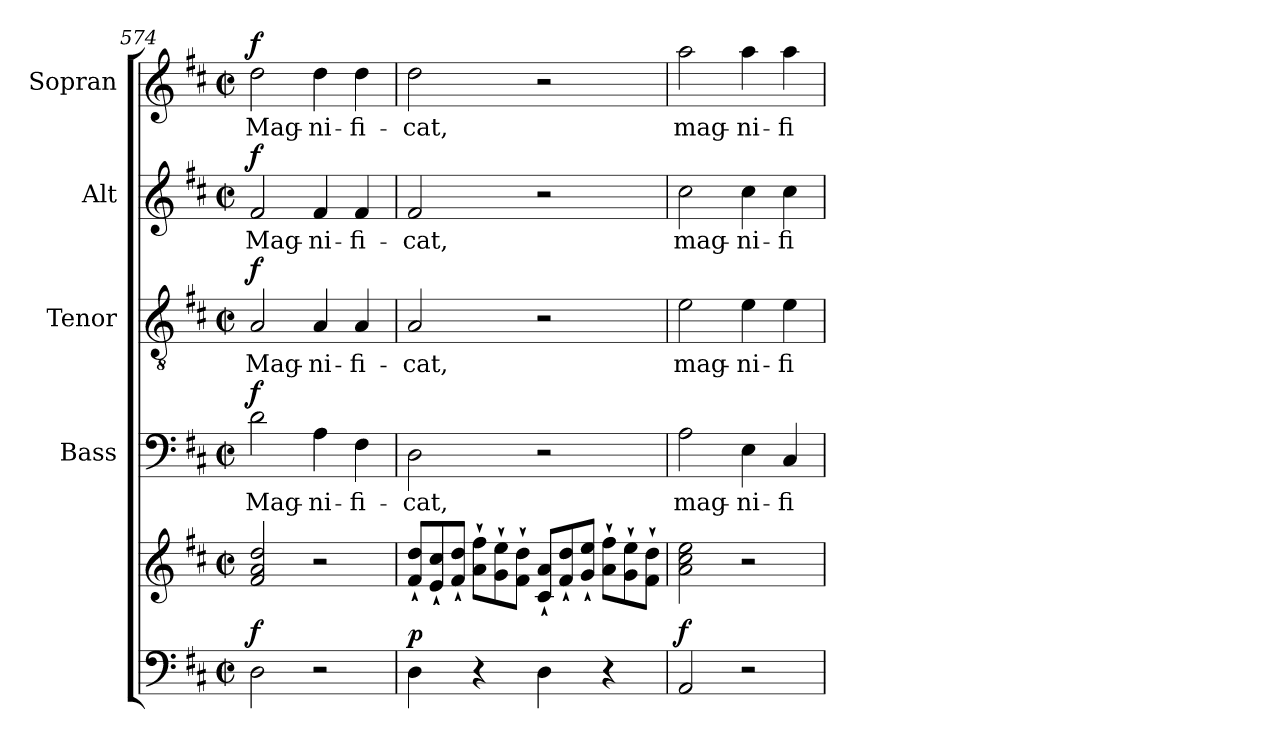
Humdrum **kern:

**kern	**kern	**dynam	**kern	**text	**dynam	**kern	**text	**dynam	**kern	**text	**dynam	**kern	**text	**dynam
*part5	*part5	*part5	*part4	*part4	*part4	*part3	*part3	*part3	*part2	*part2	*part2	*part1	*part1	*part1
*staff6	*staff5	*staff5/6	*staff4	*staff4	*staff4	*staff3	*staff3	*staff3	*staff2	*staff2	*staff2	*staff1	*staff1	*staff1
*	*	*	*I"Bass	*	*	*I"Tenor	*	*	*I"Alt	*	*	*I"Sopran	*	*
*	*	*	*I'B.	*	*	*I'T.	*	*	*I'A.	*	*	*I'S.	*	*
!!LO:LB:g=z
*clefF4	*clefG2	*	*clefF4	*	*	*clefGv2	*	*	*clefG2	*	*	*clefG2	*	*
*k[f#c#]	*k[f#c#]	*	*k[f#c#]	*	*	*k[f#c#]	*	*	*k[f#c#]	*	*	*k[f#c#]	*	*
*D:	*D:	*	*D:	*	*	*D:	*	*	*D:	*	*	*D:	*	*
*M2/2	*M2/2	*	*M2/2	*	*	*M2/2	*	*	*M2/2	*	*	*M2/2	*	*
*met(c|)	*met(c|)	*	*met(c|)	*	*	*met(c|)	*	*	*met(c|)	*	*	*met(c|)	*	*
=574	=574	=574	=574	=574	=574	=574	=574	=574	=574	=574	=574	=574	=574	=574
!	!	!LO:DY:a=2	!	!LO:LY:b	!LO:DY:a	!	!LO:LY:b	!LO:DY:a	!	!LO:LY:b	!LO:DY:a	!	!LO:LY:b	!LO:DY:a
2D\	2f#/ 2a/ 2dd/	f	2d\	Mag-	f	2A/	Mag-	f	2f#/	Mag-	f	2dd\	Mag-	f
!	!	!	!	!LO:LY:b	!	!	!LO:LY:b	!	!	!LO:LY:b	!	!	!LO:LY:b	!
2r	2r	.	4A\	-ni-	.	4A/	-ni-	.	4f#/	-ni-	.	4dd\	-ni-	.
!	!	!	!	!LO:LY:b	!	!	!LO:LY:b	!	!	!LO:LY:b	!	!	!LO:LY:b	!
.	.	.	4F#\	-fi-	.	4A/	-fi-	.	4f#/	-fi-	.	4dd\	-fi-	.
=575	=575	=575	=575	=575	=575	=575	=575	=575	=575	=575	=575	=575	=575	=575
*	*Xtuplet	*	*	*	*	*	*	*	*	*	*	*	*	*
!	!	!LO:DY:a=2	!	!LO:LY:b	!	!	!LO:LY:b	!	!	!LO:LY:b	!	!	!LO:LY:b	!
4D\	12f#/`< 12dd/`<L	p	2D\	-cat,	.	2A/	-cat,	.	2f#/	-cat,	.	2dd\	-cat,	.
.	12e/`< 12cc#/`<	.	.	.	.	.	.	.	.	.	.	.	.	.
.	12f#/`< 12dd/`<J	.	.	.	.	.	.	.	.	.	.	.	.	.
4r	12a\`> 12ff#\`>L	.	.	.	.	.	.	.	.	.	.	.	.	.
.	12g\`> 12ee\`>	.	.	.	.	.	.	.	.	.	.	.	.	.
.	12f#\`> 12dd\`>J	.	.	.	.	.	.	.	.	.	.	.	.	.
4D\	12c#/`< 12a/`<L	.	2r	.	.	2r	.	.	2r	.	.	2r	.	.
.	12f#/`< 12dd/`<	.	.	.	.	.	.	.	.	.	.	.	.	.
.	12g/`< 12ee/`<J	.	.	.	.	.	.	.	.	.	.	.	.	.
4r	12a\`> 12ff#\`>L	.	.	.	.	.	.	.	.	.	.	.	.	.
.	12g\`> 12ee\`>	.	.	.	.	.	.	.	.	.	.	.	.	.
.	12f#\`> 12dd\`>J	.	.	.	.	.	.	.	.	.	.	.	.	.
=576	=576	=576	=576	=576	=576	=576	=576	=576	=576	=576	=576	=576	=576	=576
!	!	!LO:DY:a=2	!	!LO:LY:b	!	!	!LO:LY:b	!	!	!LO:LY:b	!	!	!LO:LY:b	!
2AA/	2a\ 2cc#\ 2ee\	f	2A\	mag-	.	2e\	mag-	.	2cc#\	mag-	.	2aa\	mag-	.
!	!	!	!	!LO:LY:b	!	!	!LO:LY:b	!	!	!LO:LY:b	!	!	!LO:LY:b	!
2r	2r	.	4E\	-ni-	.	4e\	-ni-	.	4cc#\	-ni-	.	4aa\	-ni-	.
!	!	!	!	!LO:LY:b	!	!	!LO:LY:b	!	!	!LO:LY:b	!	!	!LO:LY:b	!
.	.	.	4C#/	-fi-	.	4e\	-fi-	.	4cc#\	-fi-	.	4aa\	-fi-	.
=	=	=	=	=	=	=	=	=	=	=	=	=	=	=
*-	*-	*-	*-	*-	*-	*-	*-	*-	*-	*-	*-	*-	*-	*-
